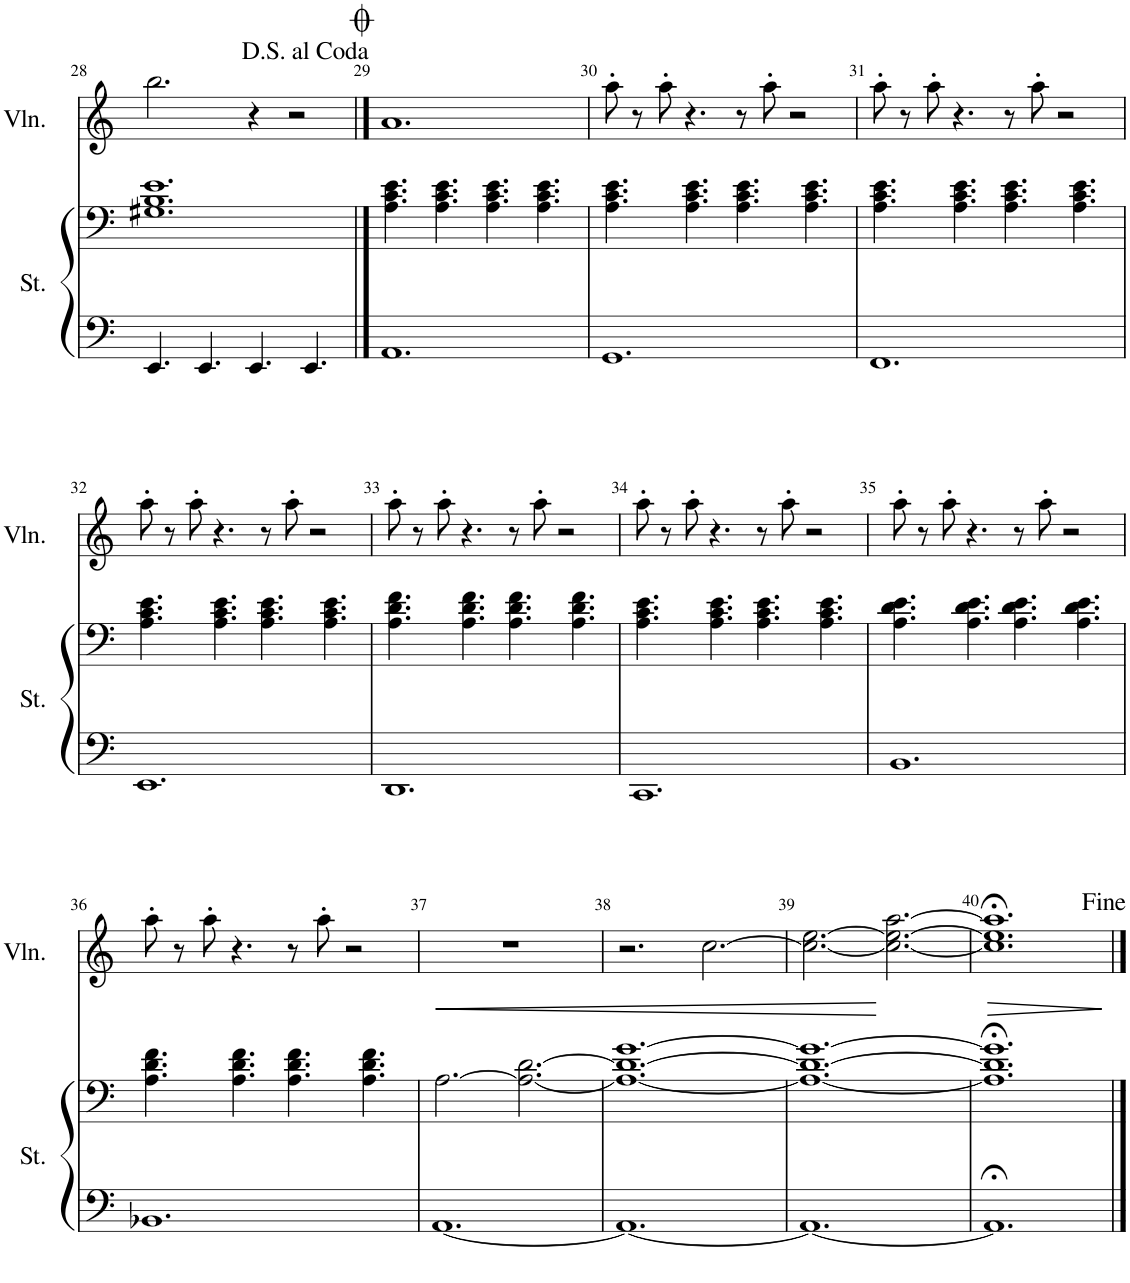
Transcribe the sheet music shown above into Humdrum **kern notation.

**kern	**kern	**kern	**dynam
*part2	*part2	*part1	*part1
*staff3	*staff2	*staff1	*staff1
*I"Cordes	*	*I"Violon	*
*	*	*I'Vln.	*
!!LO:PB:g=z
*clefF4	*clefF4	*clefG2	*
*k[]	*k[]	*k[]	*
*M12/8	*M12/8	*M12/8	*
=28	=28	=28	=28
4.EE/	1.G#X 1.B 1.e	2.bb\	.
4.EE/	.	.	.
4.EE/	.	4r	.
.	.	2r	.
4.EE/	.	.	.
==29	==29	==29	==29
1.AA	4.A\ 4.c\ 4.e\	1.a	.
.	4.A\ 4.c\ 4.e\	.	.
.	4.A\ 4.c\ 4.e\	.	.
.	4.A\ 4.c\ 4.e\	.	.
=30	=30	=30	=30
1.GG	4.A\ 4.c\ 4.e\	8aa'\	.
.	.	8r	.
.	.	8aa'\	.
.	4.A\ 4.c\ 4.e\	4.r	.
.	4.A\ 4.c\ 4.e\	8r	.
.	.	8aa'\	.
.	.	2r	.
.	4.A\ 4.c\ 4.e\	.	.
=31	=31	=31	=31
1.FF	4.A\ 4.c\ 4.e\	8aa'\	.
.	.	8r	.
.	.	8aa'\	.
.	4.A\ 4.c\ 4.e\	4.r	.
.	4.A\ 4.c\ 4.e\	8r	.
.	.	8aa'\	.
.	.	2r	.
.	4.A\ 4.c\ 4.e\	.	.
!!LO:LB:g=z
=32	=32	=32	=32
1.EE	4.A\ 4.c\ 4.e\	8aa'\	.
.	.	8r	.
.	.	8aa'\	.
.	4.A\ 4.c\ 4.e\	4.r	.
.	4.A\ 4.c\ 4.e\	8r	.
.	.	8aa'\	.
.	.	2r	.
.	4.A\ 4.c\ 4.e\	.	.
=33	=33	=33	=33
1.DD	4.A\ 4.d\ 4.f\	8aa'\	.
.	.	8r	.
.	.	8aa'\	.
.	4.A\ 4.d\ 4.f\	4.r	.
.	4.A\ 4.d\ 4.f\	8r	.
.	.	8aa'\	.
.	.	2r	.
.	4.A\ 4.d\ 4.f\	.	.
=34	=34	=34	=34
1.CC	4.A\ 4.c\ 4.e\	8aa'\	.
.	.	8r	.
.	.	8aa'\	.
.	4.A\ 4.c\ 4.e\	4.r	.
.	4.A\ 4.c\ 4.e\	8r	.
.	.	8aa'\	.
.	.	2r	.
.	4.A\ 4.c\ 4.e\	.	.
=35	=35	=35	=35
1.BB	4.A\ 4.d\ 4.e\	8aa'\	.
.	.	8r	.
.	.	8aa'\	.
.	4.A\ 4.d\ 4.e\	4.r	.
.	4.A\ 4.d\ 4.e\	8r	.
.	.	8aa'\	.
.	.	2r	.
.	4.A\ 4.d\ 4.e\	.	.
!!LO:LB:g=z
=36	=36	=36	=36
1.BB-X	4.A\ 4.d\ 4.f\	8aa'\	.
.	.	8r	.
.	.	8aa'\	.
.	4.A\ 4.d\ 4.f\	4.r	.
.	4.A\ 4.d\ 4.f\	8r	.
.	.	8aa'\	.
.	.	2r	.
.	4.A\ 4.d\ 4.f\	.	.
=37	=37	=37	=37
!	!	!	!LO:HP:b
[1.AA	[2.A\	1.r	<
.	2.A\_ [2.d\	.	.
=38	=38	=38	=38
1.AA_	1.A_ 1.d_ [1.g	2.r	.
.	.	[2.cc\	.
=39	=39	=39	=39
1.AA_	1.A_ 1.d_ 1.g_	2.cc\_ [2.ee\	.
.	.	2.cc\_ 2.ee\_ [2.aa\	[
=40	=40	=40	=40
!	!	!	!LO:HP:b
1.AA;<]	1.A];< 1.d];< 1.g];<	1.cc];< 1.ee];< 1.aa];<	>
.	.	.	]
==	==	==	==
*-	*-	*-	*-
